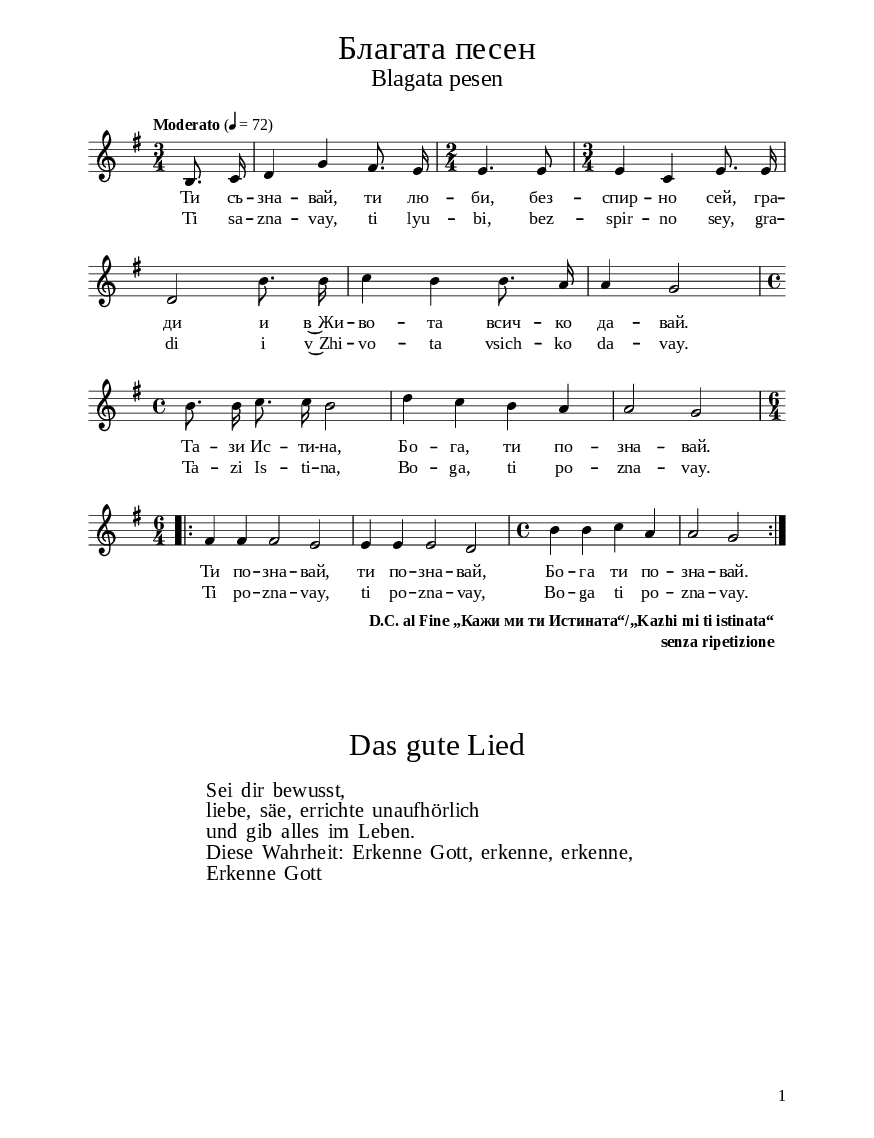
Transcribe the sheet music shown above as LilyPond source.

\version "2.22.1"

% include paper part and global functions
\include "include/globals.ily"

\bookpart {
  \include "include/bookpart-paper.ily"
  \score {
    \include "include/score-layout.ily"

    \new Voice \absolute {
      \clef treble
      \key g \major
      \time 3/4
      \tempoFunc "Moderato" 4 "72"

      \partial 4
      \autoBeamOff
      b8. c'16 | d'4 g' fis'8. e'16 | \time 2/4  e'4. e'8 | \time 3/4  e'4 c' e'8. e'16 \break |

      d'2 b'8. b'16 | c''4 b' b'8. a'16 | a'4 g'2 \break |

      \time 4/4  b'8. b'16 c''8. c''16 b'2 | d''4 c'' b' a' | a'2 g' \break |

      \bar ".|:" \time 6/4  fis'4 fis' fis'2 e' | e'4 e' e'2 d' |  \time 4/4  b'4 b' c'' a' | a'2 g' \bar ":|."
    }

    \addlyrics {
      Ти съ -- зна -- вай, ти лю -- би,
      без -- спир -- но сей, гра -- ди и в~Жи -- во --
      та всич -- ко да -- вай. Та -- зи Ис -- ти --
      на, Бо -- га, ти по -- зна -- вай. Ти по -- зна
      -- вай, ти по -- зна -- вай, Бо -- га ти по --
      зна -- вай.
    }

    \addlyrics {
      Ti sa -- zna -- vay, ti lyu -- bi,
      bez -- spir -- no sey, gra -- di i v~Zhi -- vo --
      ta vsich -- ko da -- vay. Ta -- zi Is -- ti --
      na, Bo -- ga, ti po -- zna -- vay. Ti po -- zna
      -- vay, ti po -- zna -- vay, Bo -- ga ti po --
      zna -- vay.
    }

    \header {
      title = \titleFunc "Благата песен" "Blagata pesen"
    }

    \midi{}

  } % score
  
  \markup \dc-two "D.C. al Fine „Кажи ми ти Истината“/„Kazhi mi ti istinata“" "senza ripetizione"
  \markup \empty-three


  % include foreign translation(s) of the song
  \version "2.22.1"

\markup \fill-line { \fontsize #deTitleFontSize "Das gute Lied" }
\markup \null
\markup \null
\markup \fontsize #deCoupletFontSize {
  \hspace #10
  \override #`(baseline-skip . ,deCoupletBaselineSkip)

  \column {
    \line { " "Sei dir bewusst, }
    \line { " "liebe, säe, errichte unaufhörlich }
    \line { " "und gib alles im Leben.}
    \line { " " Diese Wahrheit: Erkenne Gott, erkenne, erkenne,}
    \line { " "Erkenne Gott}
  }
}


} % bookpart
